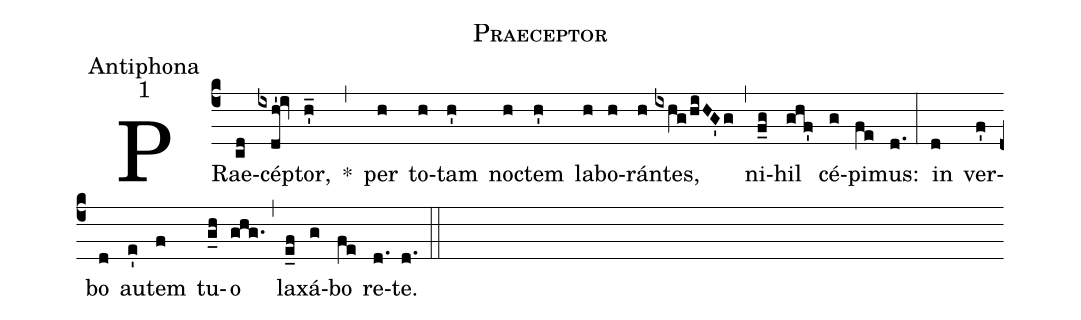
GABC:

name:Praeceptor;
office-part:Antiphona;
mode:1;
%%
(c4) PRae(cd)cép(ixdh'!iv)tor,(h'_) *(,) per(h) to(h)tam(h') no(h)ctem(h') la(h)bo(h)rán(h)tes,(ixhg/hiHG'g) (,) ni(f_g)hil(ghf') cé(g)pi(fe)mus:(d.) (:) in(d) ver(f')bo(d) au(e')tem(f) tu(g_h)o(ghg.) (,) la(e_f)xá(g)bo(fe) re(d.)te.(d.) (::)
